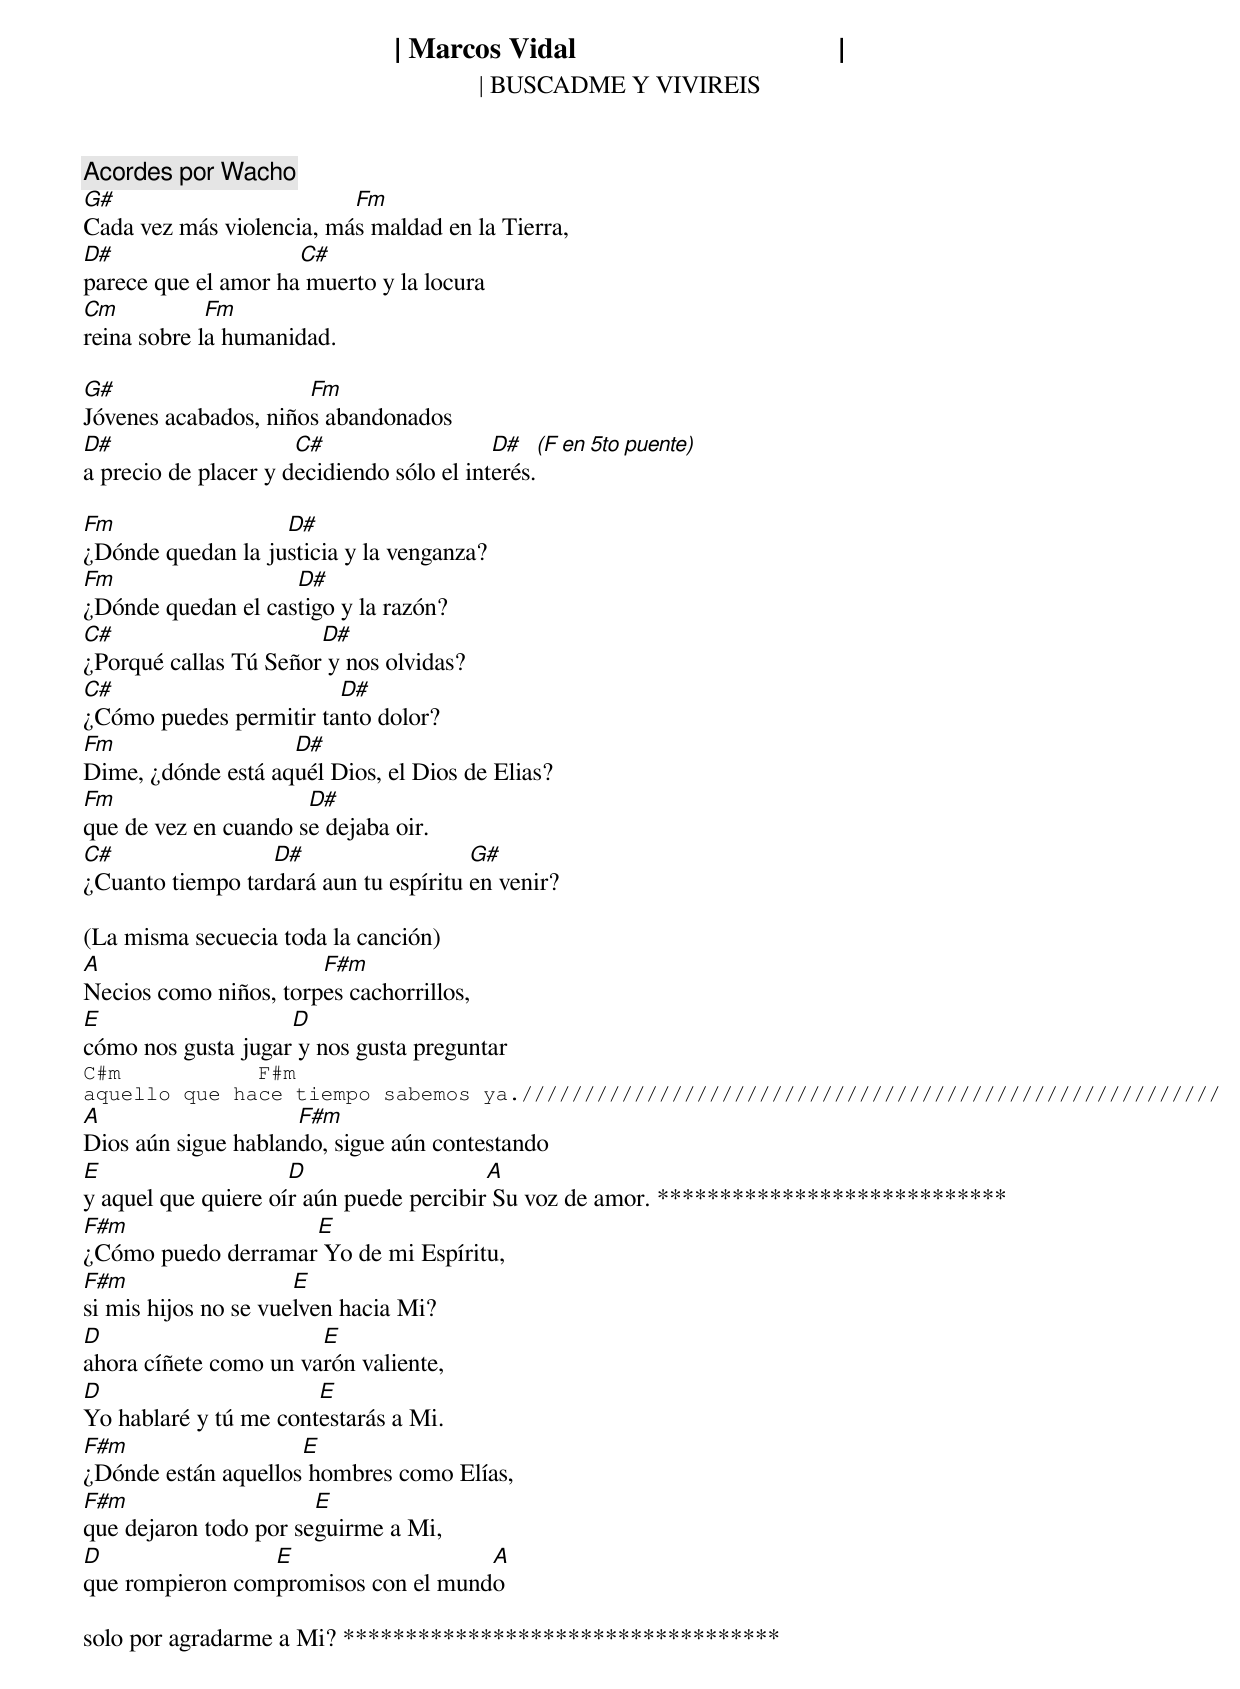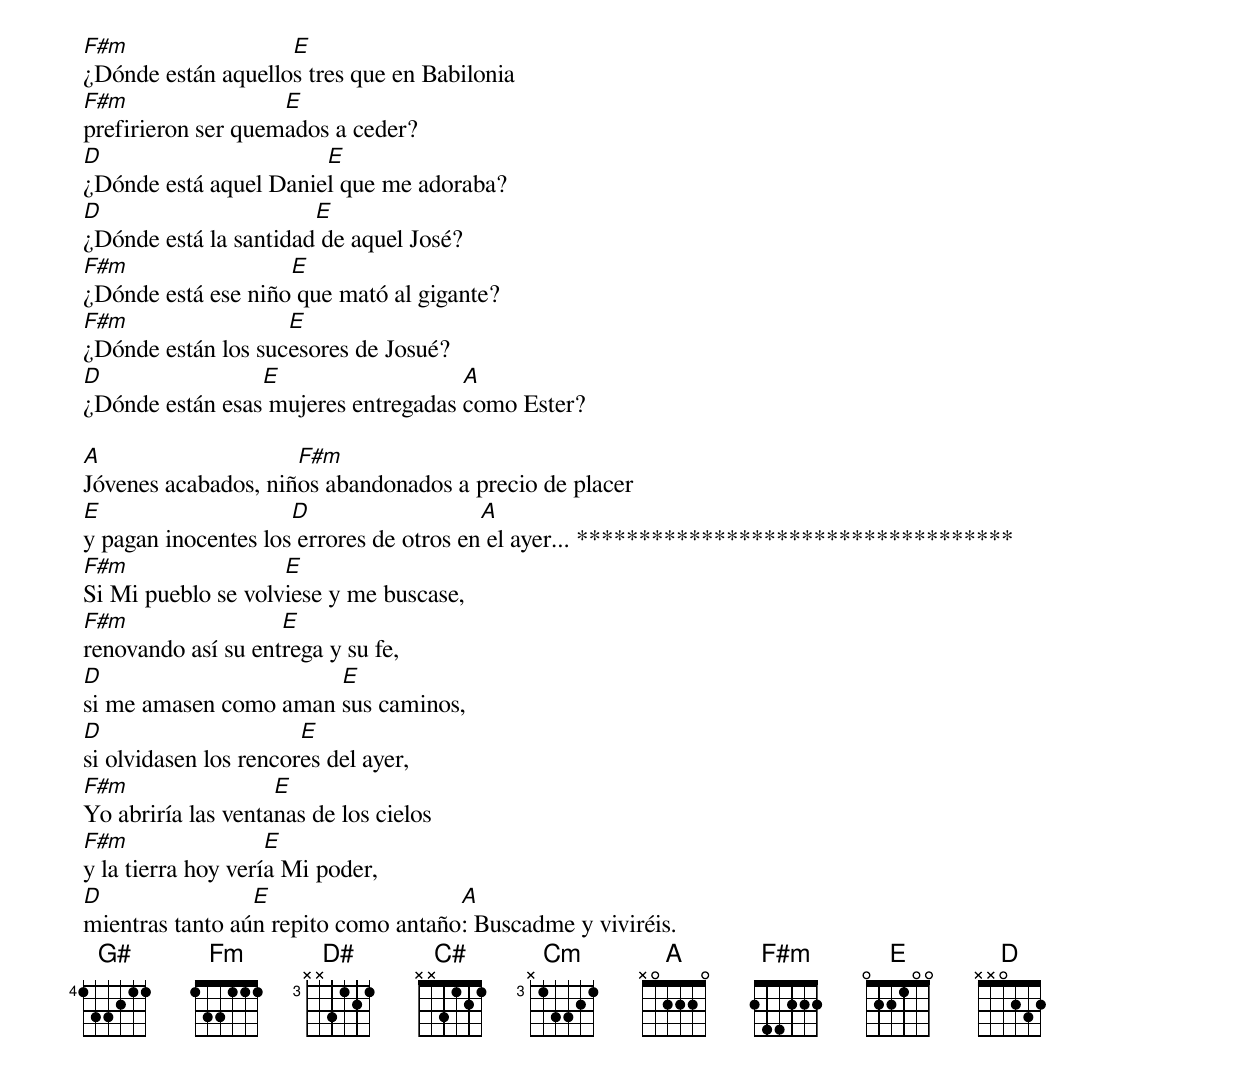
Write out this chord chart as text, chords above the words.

| Marcos Vidal                                    |
| BUSCADME Y VIVIREIS
Acordes por Wacho
G#                        Fm
Cada vez más violencia, más maldad en la Tierra,
D#                   C#
parece que el amor ha muerto y la locura
Cm           Fm
reina sobre la humanidad.

G#                    Fm
Jóvenes acabados, niños abandonados
D#                    C#                   D#   (F en 5to puente)
a precio de placer y decidiendo sólo el interés.

Fm                 D#
¿Dónde quedan la justicia y la venganza?
Fm                  D#
¿Dónde quedan el castigo y la razón?
C#                     D#
¿Porqué callas Tú Señor y nos olvidas?
C#                      D#
¿Cómo puedes permitir tanto dolor?
Fm                  D#
Dime, ¿dónde está aquél Dios, el Dios de Elias?
Fm                    D#
que de vez en cuando se dejaba oir.
C#                D#                   G#
¿Cuanto tiempo tardará aun tu espíritu en venir?

(La misma secuecia toda la canción)
A                      F#m
Necios como niños, torpes cachorrillos,
E                   D
cómo nos gusta jugar y nos gusta preguntar
C#m           F#m
aquello que hace tiempo sabemos ya.////////////////////////////////////////////////////////
A                    F#m
Dios aún sigue hablando, sigue aún contestando
E                    D                   A
y aquel que quiere oír aún puede percibir Su voz de amor. ****************************
F#m                 E
¿Cómo puedo derramar Yo de mi Espíritu,
F#m                   E
si mis hijos no se vuelven hacia Mi?
D                      E
ahora cíñete como un varón valiente,
D                      E
Yo hablaré y tú me contestarás a Mi.
F#m                  E
¿Dónde están aquellos hombres como Elías,
F#m                    E
que dejaron todo por seguirme a Mi,
D                E                   A
que rompieron compromisos con el mundo

solo por agradarme a Mi? ***********************************
F#m                 E
¿Dónde están aquellos tres que en Babilonia
F#m                 E
prefirieron ser quemados a ceder?
D                      E
¿Dónde está aquel Daniel que me adoraba?
D                      E
¿Dónde está la santidad de aquel José?
F#m                 E
¿Dónde está ese niño que mató al gigante?
F#m                 E
¿Dónde están los sucesores de Josué?
D                E                   A
¿Dónde están esas mujeres entregadas como Ester?

A                    F#m
Jóvenes acabados, niños abandonados a precio de placer
E                    D                   A
y pagan inocentes los errores de otros en el ayer... ***********************************
F#m                 E
Si Mi pueblo se volviese y me buscase,
F#m                 E
renovando así su entrega y su fe,
D                      E
si me amasen como aman sus caminos,
D                      E
si olvidasen los rencores del ayer,
F#m                 E
Yo abriría las ventanas de los cielos
F#m                 E
y la tierra hoy vería Mi poder,
D                E                   A
mientras tanto aún repito como antaño: Buscadme y viviréis.
